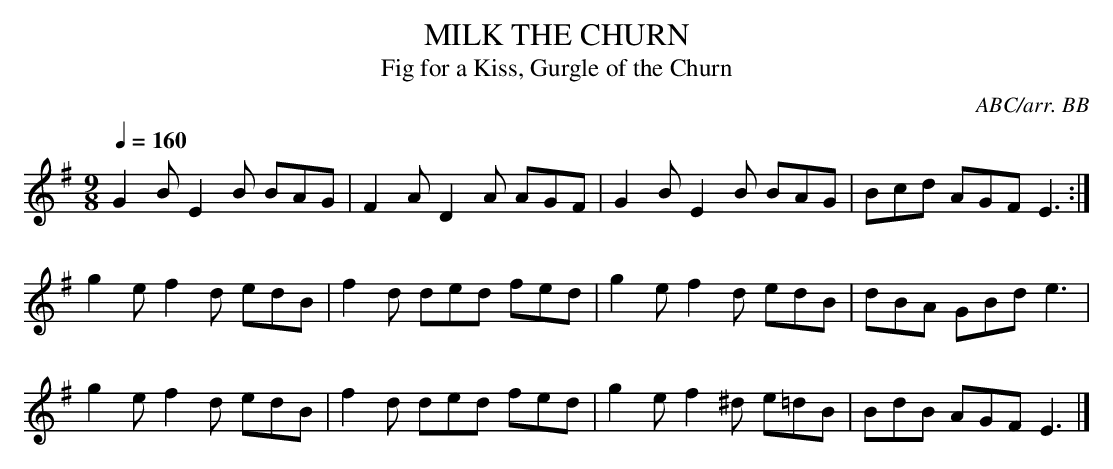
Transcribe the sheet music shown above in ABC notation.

X:1
T:MILK THE CHURN
T:Fig for a Kiss, Gurgle of the Churn
C:ABC/arr. BB
Y:"piperly"
Q:1/4=160
L:1/8
M:9/8
K:Em
G2B E2B BAG|F2A D2A AGF|G2B E2B BAG|Bcd AGF E3 :|
g2e f2d edB|f2d ded fed|g2e f2d edB|dBA GBd e3|
g2e f2d edB|f2d ded fed|g2e f2^d e=dB|BdB AGF E3|]
